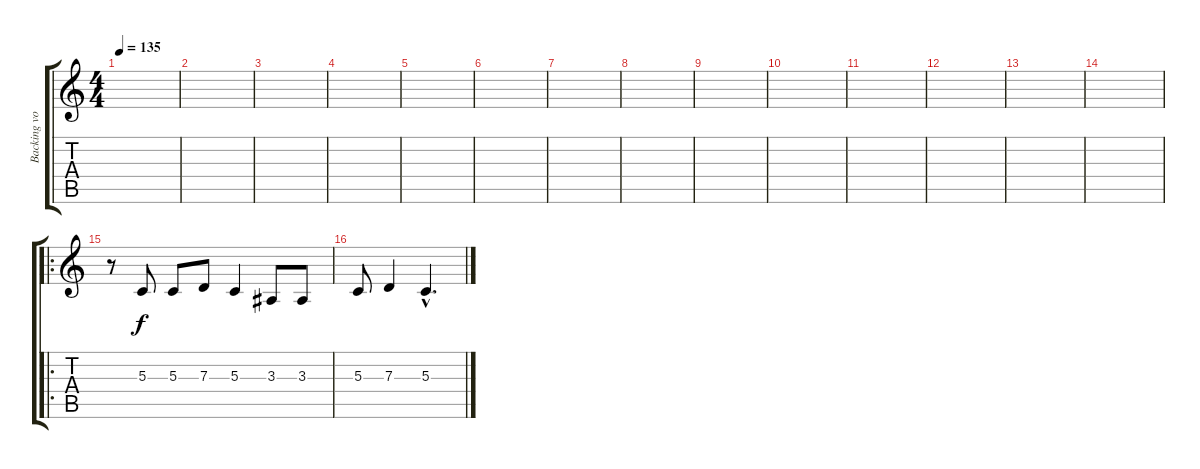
\track ("Backing vocals" "Backing vo") {instrument oboe}
\staff {score tabs}
\tuning (E4 B3 G3 D3 A2 E2) {hide}
\ts (4 4)
\tempo 135
\clef g2
\ks c
|
|
|
|
|
|
|
|
|
|
|
|
|
|
\ro
r.8 5.3.8 5.3.8 7.3.8 5.3.4 3.3.8 3.3.8 |
5.3.8 7.3.4 5.3{hac}.4{d}
